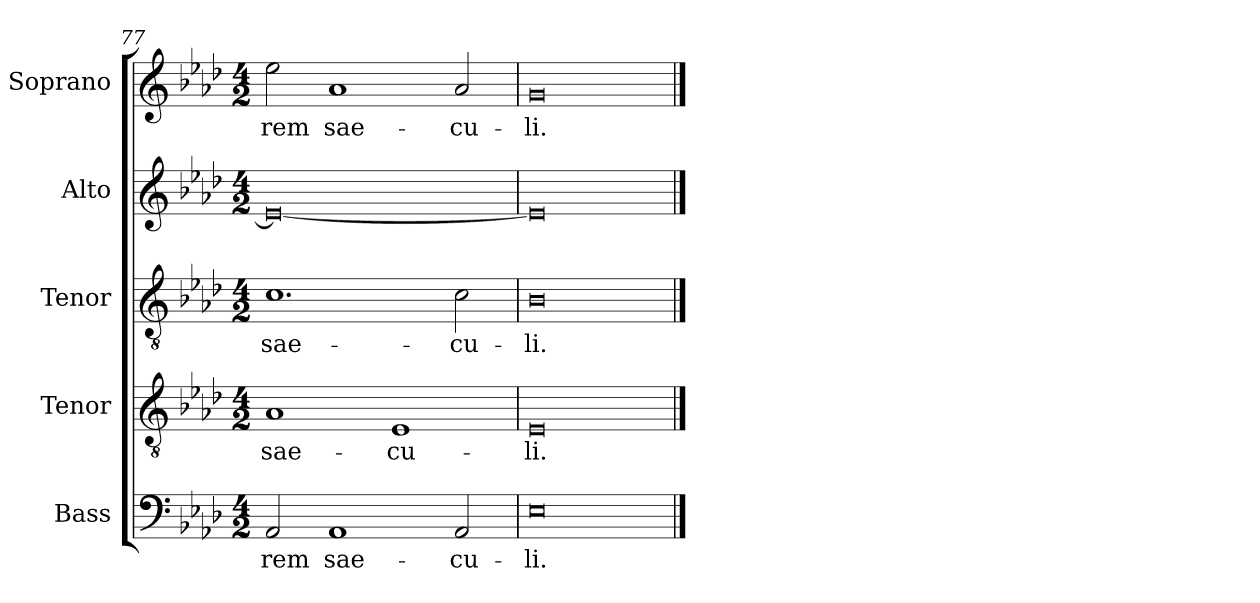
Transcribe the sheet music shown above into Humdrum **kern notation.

**kern	**text	**kern	**text	**kern	**text	**kern	**kern	**text
*part5	*part5	*part4	*part4	*part3	*part3	*part2	*part1	*part1
*staff5	*staff5	*staff4	*staff4	*staff3	*staff3	*staff2	*staff1	*staff1
*I"Bass	*	*I"Tenor	*	*I"Tenor	*	*I"Alto	*I"Soprano	*
*I'B.	*	*I'T.	*	*I'T.	*	*I'A.	*I'S.	*
*clefF4	*	*clefGv2	*	*clefGv2	*	*clefG2	*clefG2	*
*	*	*ITrd7c12	*	*ITrd7c12	*	*	*	*
*k[b-e-a-d-]	*	*k[b-e-a-d-]	*	*k[b-e-a-d-]	*	*k[b-e-a-d-]	*k[b-e-a-d-]	*
*A-:	*	*A-:	*	*A-:	*	*A-:	*A-:	*
*M4/2	*	*M4/2	*	*M4/2	*	*M4/2	*M4/2	*
=77	=77	=77	=77	=77	=77	=77	=77	=77
!	!LO:LY:b:color=#000000	!	!	!	!	!	!	!
!	!	!	!LO:LY:b:color=#000000	!	!	!	!	!
!	!	!	!	!	!LO:LY:b:color=#000000	!	!	!
!	!	!	!	!	!	!	!	!LO:LY:b:color=#000000
2AA-i/	-rem	1AA-i	sae-	1.Ci	sae-	0e-i_	2ee-i\	-rem
!	!LO:LY:b:color=#000000	!	!	!	!	!	!	!
!	!	!	!	!	!	!	!	!LO:LY:b:color=#000000
1AA-i	sae-	.	.	.	.	.	1a-i	sae-
!	!	!	!LO:LY:b:color=#000000	!	!	!	!	!
.	.	1EE-i	-cu-	.	.	.	.	.
!	!LO:LY:b:color=#000000	!	!	!	!	!	!	!
!	!	!	!	!	!LO:LY:b:color=#000000	!	!	!
!	!	!	!	!	!	!	!	!LO:LY:b:color=#000000
2AA-i/	-cu-	.	.	2Ci\	-cu-	.	2a-i/	-cu-
=78	=78	=78	=78	=78	=78	=78	=78	=78
!	!LO:LY:b:color=#000000	!	!	!	!	!	!	!
!	!	!	!LO:LY:b:color=#000000	!	!	!	!	!
!	!	!	!	!	!LO:LY:b:color=#000000	!	!	!
!	!	!	!	!	!	!	!	!LO:LY:b:color=#000000
0E-i	-li.	0EE-i	-li.	0BB-i	-li.	0e-i]	0gi	-li.
==	==	==	==	==	==	==	==	==
*-	*-	*-	*-	*-	*-	*-	*-	*-
